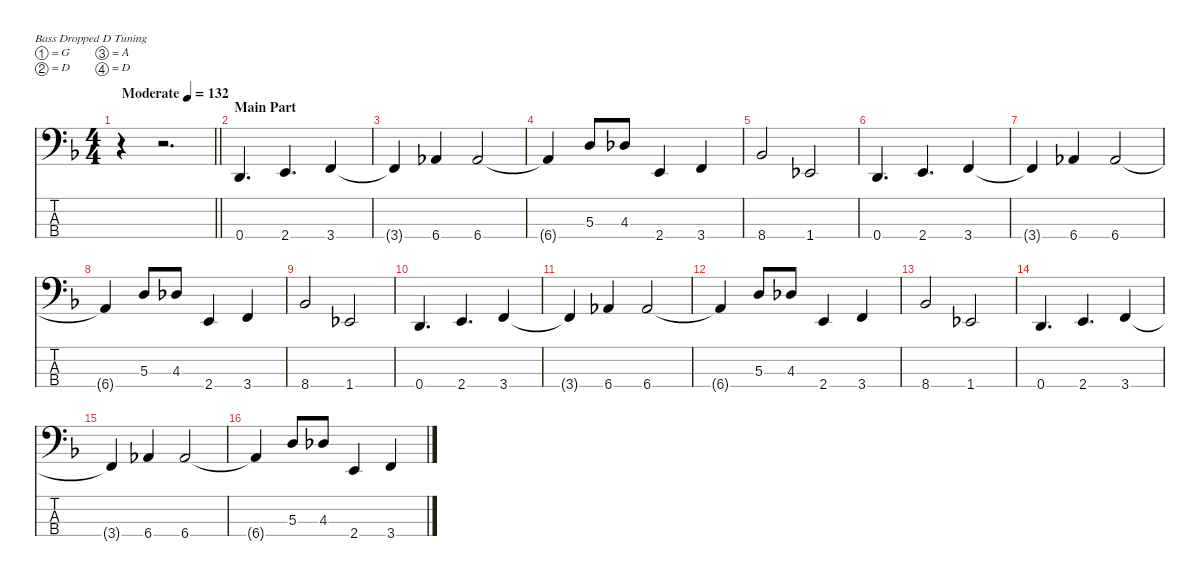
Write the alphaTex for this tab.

\defaultSystemsLayout 4
\hideDynamics
\bracketExtendMode nobrackets
\singleTrackTrackNamePolicy hidden
\multiTrackTrackNamePolicy hidden
\firstSystemTrackNameMode fullname
\firstSystemTrackNameOrientation horizontal
\otherSystemsTrackNameOrientation horizontal
\track ("Bass" "el.bs.") {instrument electricbassfinger}
\staff {score tabs}
\tuning (G2 D2 A1 D1)
\ts (4 4)
\beaming (8 2 2 2 2)
\tempo (132 "Moderate")
\clef f4
\barLineRight lightlight
\ks dminor
r.4{dy f instrument electricbassfinger beam Down} r.2{d beam Down} |
\section ("" "Main Part")
0.4{acc forcenatural}.4{d beam Up} 2.4{acc forcenatural}.4{d beam Up} 3.4{acc forcenatural}.4{beam Up} |
3.4{t acc forcenatural}.4{beam Up} 6.4{acc b}.4{beam Up} 6.4{acc b}.2{beam Up} |
6.4{t acc b}.4{beam Up} 5.3{acc forcenatural}.8{beam Up} 4.3{acc b}.8{beam Up} 2.4{acc forcenatural}.4{beam Up} 3.4{acc forcenatural}.4{beam Up} |
8.4{acc b}.2{beam Up} 1.4{acc b}.2{beam Up} |
0.4{acc forcenatural}.4{d beam Up} 2.4{acc forcenatural}.4{d beam Up} 3.4{acc forcenatural}.4{beam Up} |
3.4{t acc forcenatural}.4{beam Up} 6.4{acc b}.4{beam Up} 6.4{acc b}.2{beam Up} |
6.4{t acc b}.4{beam Up} 5.3{acc forcenatural}.8{beam Up} 4.3{acc b}.8{beam Up} 2.4{acc forcenatural}.4{beam Up} 3.4{acc forcenatural}.4{beam Up} |
8.4{acc b}.2{beam Up} 1.4{acc b}.2{beam Up} |
0.4{acc forcenatural}.4{d beam Up} 2.4{acc forcenatural}.4{d beam Up} 3.4{acc forcenatural}.4{beam Up} |
3.4{t acc forcenatural}.4{beam Up} 6.4{acc b}.4{beam Up} 6.4{acc b}.2{beam Up} |
6.4{t acc b}.4{beam Up} 5.3{acc forcenatural}.8{beam Up} 4.3{acc b}.8{beam Up} 2.4{acc forcenatural}.4{beam Up} 3.4{acc forcenatural}.4{beam Up} |
8.4{acc b}.2{beam Up} 1.4{acc b}.2{beam Up} |
0.4{acc forcenatural}.4{d beam Up} 2.4{acc forcenatural}.4{d beam Up} 3.4{acc forcenatural}.4{beam Up} |
3.4{t acc forcenatural}.4{beam Up} 6.4{acc b}.4{beam Up} 6.4{acc b}.2{beam Up} |
6.4{t acc b}.4{beam Up} 5.3{acc forcenatural}.8{beam Up} 4.3{acc b}.8{beam Up} 2.4{acc forcenatural}.4{beam Up} 3.4{acc forcenatural}.4{beam Up}
